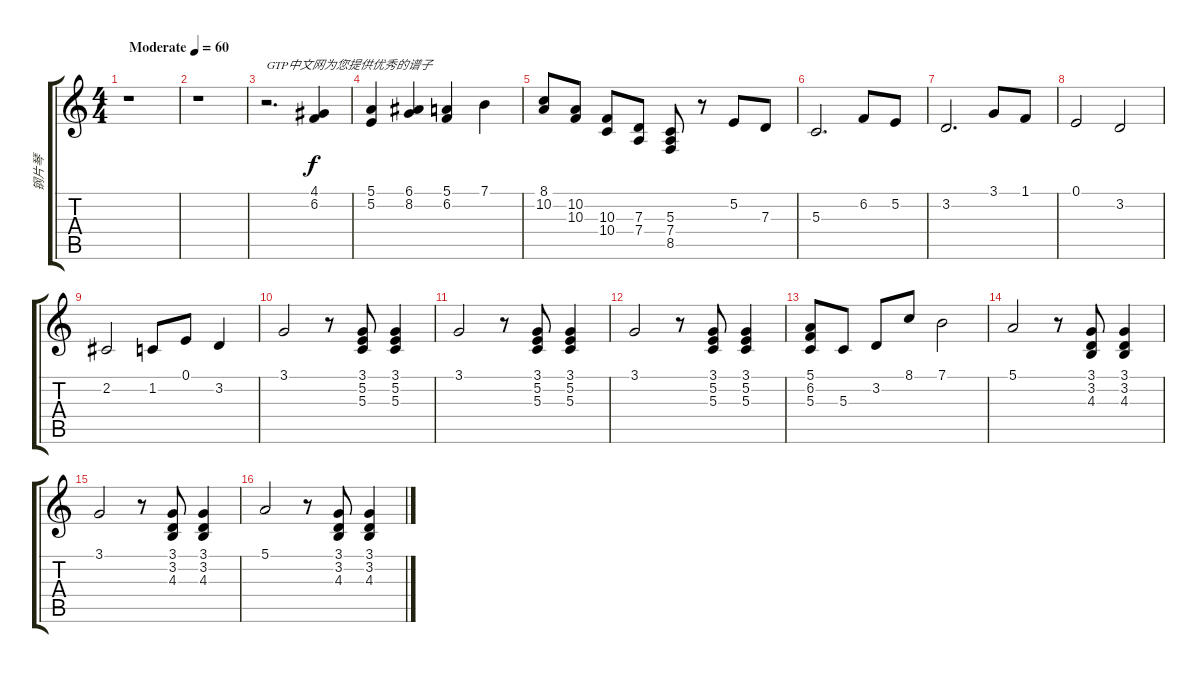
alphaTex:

\track ("钢片琴" "钢片琴") {instrument fx5brightness}
\staff {score tabs}
\tuning (E4 B3 G3 D3 A2 E2) {hide}
\ts (4 4)
\tempo (60 "Moderate")
\clef g2
\ks c
r.1{dy f instrument fx5brightness} |
r.1 |
r.2{d txt "GTP中文网为您提供优秀的谱子"} (4.1 6.2).4{instrument acousticguitarsteel} |
(5.1 5.2).4 (6.1 8.2).4 (5.1 6.2).4 7.1.4 |
(8.1 10.2).8 (10.2 10.3).8 (10.3 10.4).8 (7.3 7.4).8 (5.3 7.4 8.5).8 r.8 5.2.8 7.3.8 |
5.3.2{d} 6.2.8 5.2.8 |
3.2.2{d} 3.1.8 1.1.8 |
0.1.2 3.2.2 |
2.2.2 1.2.8 0.1.8 3.2.4 |
3.1.2 r.8 (3.1 5.2 5.3).8 (3.1 5.2 5.3).4 |
3.1.2 r.8 (3.1 5.2 5.3).8 (3.1 5.2 5.3).4 |
3.1.2 r.8 (3.1 5.2 5.3).8 (3.1 5.2 5.3).4 |
(5.1 6.2 5.3).8 5.3.8 3.2.8 8.1.8 7.1.2 |
5.1.2 r.8 (3.1 3.2 4.3).8 (3.1 3.2 4.3).4 |
3.1.2 r.8 (3.1 3.2 4.3).8 (3.1 3.2 4.3).4 |
5.1.2 r.8 (3.1 3.2 4.3).8 (3.1 3.2 4.3).4
